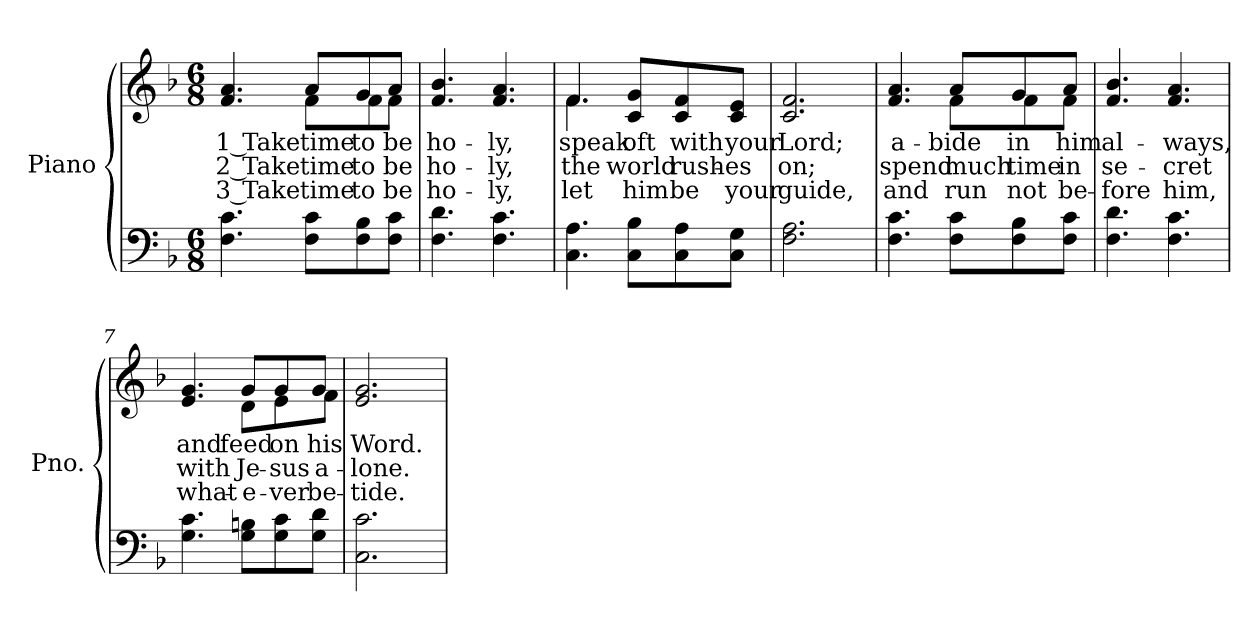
**kern	**kern	**text	**text	**text
*part2	*part1	*part1	*part1	*part1
*staff2	*staff1	*staff1	*staff1	*staff1
*I"Piano	*I"Piano	*	*	*
*I'Pno.	*I'Pno.	*	*	*
!!LO:PB:g=z
*clefF4	*clefG2	*	*	*
*k[b-]	*k[b-]	*	*	*
*F:	*F:	*	*	*
*M6/8	*M6/8	*	*	*
=1	=1	=1	=1	=1
!	!	!LO:LY:b:color=#000000	!LO:LY:b:color=#000000	!LO:LY:b:color=#000000
*	*^	*	*	*
4.Fi\ 4.ci	4.fi/ 4.ai	4.ryy	1 Take	2 Take	3 Take
!	!	!	!LO:LY:b:color=#000000	!LO:LY:b:color=#000000	!LO:LY:b:color=#000000
8Fi\ 8ci\L	8ai/L	8fi\L	time	time	time
!	!	!	!LO:LY:b:color=#000000	!LO:LY:b:color=#000000	!LO:LY:b:color=#000000
8Fi\ 8B-i\	8gi/	8fi\	to	to	to
!	!	!	!LO:LY:b:color=#000000	!LO:LY:b:color=#000000	!LO:LY:b:color=#000000
8Fi\ 8ci\J	8ai/J	8fi\J	be	be	be
*	*v	*v	*	*	*
=2	=2	=2	=2	=2
*	*^	*	*	*
!	!	!	!LO:LY:b:color=#000000	!LO:LY:b:color=#000000	!LO:LY:b:color=#000000
*	*v	*v	*	*	*
4.Fi\ 4.di	4.fi/ 4.b-i	ho-	ho-	ho-
!	!	!LO:LY:b:color=#000000	!LO:LY:b:color=#000000	!LO:LY:b:color=#000000
4.Fi\ 4.ci	4.fi/ 4.ai	-ly,	-ly,	-ly,
=3	=3	=3	=3	=3
!	!	!LO:LY:b:color=#000000	!LO:LY:b:color=#000000	!LO:LY:b:color=#000000
*	*^	*	*	*
4.Ci\ 4.Ai	4.fi/	4.fi\	speak	the	let
!	!	!	!LO:LY:b:color=#000000	!LO:LY:b:color=#000000	!LO:LY:b:color=#000000
8Ci\ 8B-i\L	8ci/ 8gi/L	4.ryy	oft	world	him
!	!	!	!LO:LY:b:color=#000000	!LO:LY:b:color=#000000	!LO:LY:b:color=#000000
8Ci\ 8Ai\	8ci/ 8fi/	.	with	rush-	be
!	!	!	!LO:LY:b:color=#000000	!LO:LY:b:color=#000000	!LO:LY:b:color=#000000
8Ci\ 8Gi\J	8ci/ 8ei/J	.	your	-es	your
*	*v	*v	*	*	*
=4	=4	=4	=4	=4
!	!	!LO:LY:b:color=#000000	!LO:LY:b:color=#000000	!LO:LY:b:color=#000000
2.Fi\ 2.Ai	2.ci/ 2.fi	Lord;	on;	guide,
!!LO:LB:g=z
=5	=5	=5	=5	=5
!	!	!LO:LY:b:color=#000000	!LO:LY:b:color=#000000	!LO:LY:b:color=#000000
*	*^	*	*	*
4.Fi\ 4.ci	4.fi/ 4.ai	4.ryy	a-	spend	and
!	!	!	!LO:LY:b:color=#000000	!LO:LY:b:color=#000000	!LO:LY:b:color=#000000
8Fi\ 8ci\L	8ai/L	8fi\L	-bide	much	run
!	!	!	!LO:LY:b:color=#000000	!LO:LY:b:color=#000000	!LO:LY:b:color=#000000
8Fi\ 8B-i\	8gi/	8fi\	in	time	not
!	!	!	!LO:LY:b:color=#000000	!LO:LY:b:color=#000000	!LO:LY:b:color=#000000
8Fi\ 8ci\J	8ai/J	8fi\J	him	in	be-
*	*v	*v	*	*	*
=6	=6	=6	=6	=6
*	*^	*	*	*
!	!	!	!LO:LY:b:color=#000000	!LO:LY:b:color=#000000	!LO:LY:b:color=#000000
*	*v	*v	*	*	*
4.Fi\ 4.di	4.fi/ 4.b-i	al-	se-	-fore
!	!	!LO:LY:b:color=#000000	!LO:LY:b:color=#000000	!LO:LY:b:color=#000000
4.Fi\ 4.ci	4.fi/ 4.ai	-ways,	-cret	him,
=7	=7	=7	=7	=7
!	!	!LO:LY:b:color=#000000	!LO:LY:b:color=#000000	!LO:LY:b:color=#000000
*	*^	*	*	*
4.Gi\ 4.ci	4.ei/ 4.gi	4.ryy	and	with	what-
!	!	!	!LO:LY:b:color=#000000	!LO:LY:b:color=#000000	!LO:LY:b:color=#000000
8Gi\ 8Bni\L	8gi/L	8di\L	feed	Je-	-e-
!	!	!	!LO:LY:b:color=#000000	!LO:LY:b:color=#000000	!LO:LY:b:color=#000000
8Gi\ 8ci\	8gi/	8ei\	on	-sus	-ver
!	!	!	!LO:LY:b:color=#000000	!LO:LY:b:color=#000000	!LO:LY:b:color=#000000
8Gi\ 8di\J	8gi/J	8fi\J	his	a-	be-
*	*v	*v	*	*	*
=8	=8	=8	=8	=8
*	*^	*	*	*
!	!	!	!LO:LY:b:color=#000000	!LO:LY:b:color=#000000	!LO:LY:b:color=#000000
*	*v	*v	*	*	*
2.Ci\ 2.ci	2.ei/ 2.gi	Word.	-lone.	-tide.
=	=	=	=	=
*-	*-	*-	*-	*-
